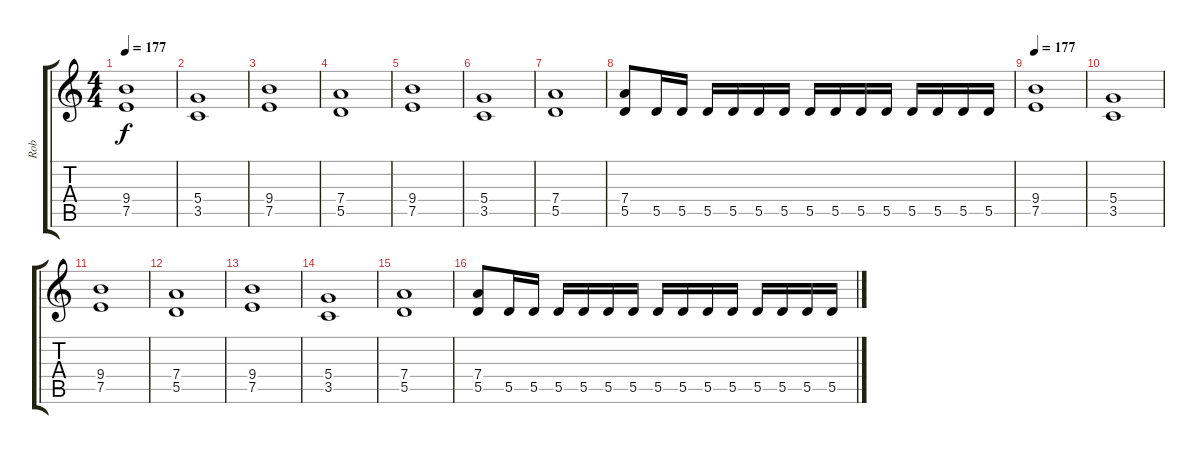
\track ("Rob" "Rob") {instrument distortionguitar}
\staff {score tabs}
\tuning (E4 B3 G3 D3 A2 E2) {hide}
\ts (4 4)
\tempo 177
\clef g2
\ks c
(9.4 7.5).1{dy f} |
(5.4 3.5).1 |
(9.4 7.5).1 |
(7.4 5.5).1 |
(9.4 7.5).1 |
(5.4 3.5).1 |
(7.4 5.5).1 |
(7.4 5.5).8 5.5.16 5.5.16 5.5.16 5.5.16 5.5.16 5.5.16 5.5.16 5.5.16 5.5.16 5.5.16 5.5.16 5.5.16 5.5.16 5.5.16 |
\tempo 177
(9.4 7.5).1 |
(5.4 3.5).1 |
(9.4 7.5).1 |
(7.4 5.5).1 |
(9.4 7.5).1 |
(5.4 3.5).1 |
(7.4 5.5).1 |
(7.4 5.5).8 5.5.16 5.5.16 5.5.16 5.5.16 5.5.16 5.5.16 5.5.16 5.5.16 5.5.16 5.5.16 5.5.16 5.5.16 5.5.16 5.5.16
